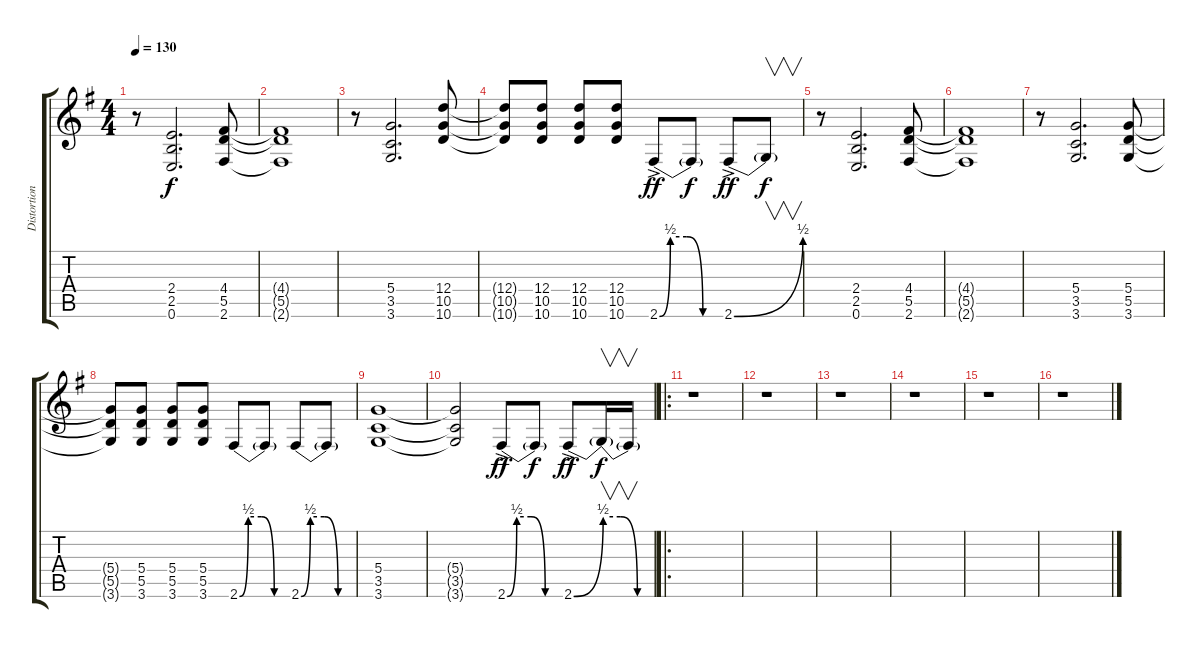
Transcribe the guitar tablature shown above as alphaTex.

\track ("Distortion" "Distortion") {instrument distortionguitar}
\staff {score tabs}
\tuning (E4 B3 G3 D3 A2 E2) {hide}
\ts (4 4)
\tempo 130
\clef g2
\ks g
r.8{dy f} (2.4 2.5 0.6).2{d} (4.4 5.5 2.6).8 |
(4.4{t} 5.5{t} 2.6{t}).1 |
r.8 (5.4 3.5 3.6).2{d} (12.4 10.5 10.6).8 |
(12.4{t} 10.5{t} 10.6{t}).8 (12.4 10.5 10.6).8 (12.4 10.5 10.6).8 (12.4 10.5 10.6).8 2.6{be (custom 0 0 10 2 25 2 40 0 60 0) ac}.8{dy ff} 2.6{t}.8{dy f} 2.6{be (bend 0 0 60 2) ac}.8{dy ff} 2.6{t}.8{v dy f} |
r.8 (2.4 2.5 0.6).2{d} (4.4 5.5 2.6).8 |
(4.4{t} 5.5{t} 2.6{t}).1 |
r.8 (5.4 3.5 3.6).2{d} (5.4 5.5 3.6).8 |
(5.4{t} 5.5{t} 3.6{t}).8 (5.4 5.5 3.6).8 (5.4 5.5 3.6).8 (5.4 5.5 3.6).8 2.6{be (custom 0 0 10 2 25 2 40 0 60 0)}.8 2.6{t}.8 2.6{be (custom 0 0 10 2 25 2 40 0 60 0)}.8 2.6{t}.8 |
(5.4 3.5 3.6).1 |
(5.4{t} 3.5{t} 3.6{t}).2 2.6{be (custom 0 0 10 2 25 2 40 0 60 0) ac}.8{dy ff} 2.6{t}.8{dy f} 2.6{be (bend 0 0 60 2) ac}.8{dy ff} 2.6{be (custom 0 2 20 2 40 0 60 0) t}.16{v dy f} 2.6{t}.16{v} |
\ro
r.1 |
r.1 |
r.1 |
r.1 |
r.1 |
r.1
